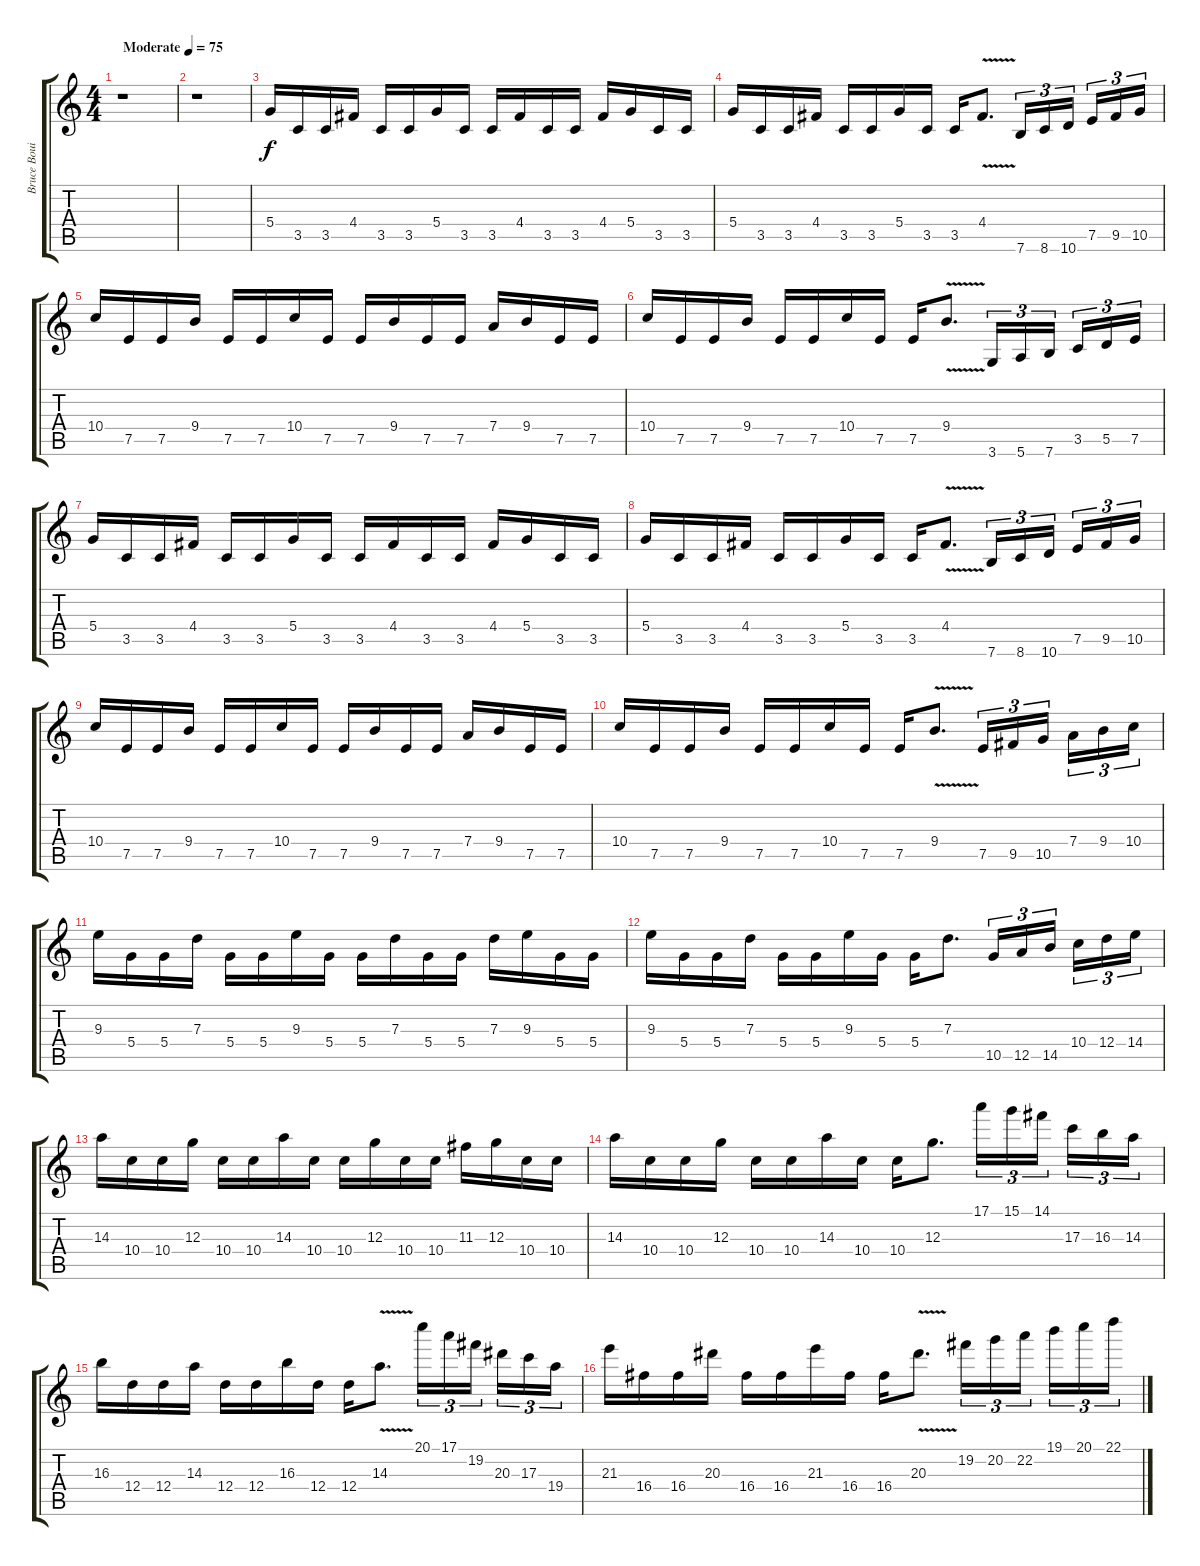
\track ("Bruce Bouilliet" "Bruce Boui") {instrument overdrivenguitar}
\staff {score tabs}
\tuning (E4 B3 G3 D3 A2 E2) {hide}
\ts (4 4)
\tempo (75 "Moderate")
\clef g2
\ks c
r.1{dy f instrument overdrivenguitar} |
r.1 |
5.4.16 3.5.16 3.5.16 4.4.16 3.5.16 3.5.16 5.4.16 3.5.16 3.5.16 4.4.16 3.5.16 3.5.16 4.4.16 5.4.16 3.5.16 3.5.16 |
5.4.16 3.5.16 3.5.16 4.4.16 3.5.16 3.5.16 5.4.16 3.5.16 3.5.16 4.4{v}.8{d} 7.6.16{tu (3 2)} 8.6.16{tu (3 2)} 10.6.16{tu (3 2)} 7.5.16{tu (3 2)} 9.5.16{tu (3 2)} 10.5.16{tu (3 2)} |
10.4.16 7.5.16 7.5.16 9.4.16 7.5.16 7.5.16 10.4.16 7.5.16 7.5.16 9.4.16 7.5.16 7.5.16 7.4.16 9.4.16 7.5.16 7.5.16 |
10.4.16 7.5.16 7.5.16 9.4.16 7.5.16 7.5.16 10.4.16 7.5.16 7.5.16 9.4{v}.8{d} 3.6.16{tu (3 2)} 5.6.16{tu (3 2)} 7.6.16{tu (3 2)} 3.5.16{tu (3 2)} 5.5.16{tu (3 2)} 7.5.16{tu (3 2)} |
5.4.16 3.5.16 3.5.16 4.4.16 3.5.16 3.5.16 5.4.16 3.5.16 3.5.16 4.4.16 3.5.16 3.5.16 4.4.16 5.4.16 3.5.16 3.5.16 |
5.4.16 3.5.16 3.5.16 4.4.16 3.5.16 3.5.16 5.4.16 3.5.16 3.5.16 4.4{v}.8{d} 7.6.16{tu (3 2)} 8.6.16{tu (3 2)} 10.6.16{tu (3 2)} 7.5.16{tu (3 2)} 9.5.16{tu (3 2)} 10.5.16{tu (3 2)} |
10.4.16 7.5.16 7.5.16 9.4.16 7.5.16 7.5.16 10.4.16 7.5.16 7.5.16 9.4.16 7.5.16 7.5.16 7.4.16 9.4.16 7.5.16 7.5.16 |
10.4.16 7.5.16 7.5.16 9.4.16 7.5.16 7.5.16 10.4.16 7.5.16 7.5.16 9.4{v}.8{d} 7.5.16{tu (3 2)} 9.5.16{tu (3 2)} 10.5.16{tu (3 2)} 7.4.16{tu (3 2)} 9.4.16{tu (3 2)} 10.4.16{tu (3 2)} |
9.3.16 5.4.16 5.4.16 7.3.16 5.4.16 5.4.16 9.3.16 5.4.16 5.4.16 7.3.16 5.4.16 5.4.16 7.3.16 9.3.16 5.4.16 5.4.16 |
9.3.16 5.4.16 5.4.16 7.3.16 5.4.16 5.4.16 9.3.16 5.4.16 5.4.16 7.3.8{d} 10.5.16{tu (3 2)} 12.5.16{tu (3 2)} 14.5.16{tu (3 2)} 10.4.16{tu (3 2)} 12.4.16{tu (3 2)} 14.4.16{tu (3 2)} |
14.3.16 10.4.16 10.4.16 12.3.16 10.4.16 10.4.16 14.3.16 10.4.16 10.4.16 12.3.16 10.4.16 10.4.16 11.3.16 12.3.16 10.4.16 10.4.16 |
14.3.16 10.4.16 10.4.16 12.3.16 10.4.16 10.4.16 14.3.16 10.4.16 10.4.16 12.3.8{d} 17.1.16{tu (3 2)} 15.1.16{tu (3 2)} 14.1.16{tu (3 2)} 17.3.16{tu (3 2)} 16.3.16{tu (3 2)} 14.3.16{tu (3 2)} |
16.3.16 12.4.16 12.4.16 14.3.16 12.4.16 12.4.16 16.3.16 12.4.16 12.4.16 14.3{v}.8{d} 20.1.16{tu (3 2)} 17.1.16{tu (3 2)} 19.2.16{tu (3 2)} 20.3.16{tu (3 2)} 17.3.16{tu (3 2)} 19.4.16{tu (3 2)} |
21.3.16 16.4.16 16.4.16 20.3.16 16.4.16 16.4.16 21.3.16 16.4.16 16.4.16 20.3{v}.8{d} 19.2.16{tu (3 2)} 20.2.16{tu (3 2)} 22.2.16{tu (3 2)} 19.1.16{tu (3 2)} 20.1.16{tu (3 2)} 22.1.16{tu (3 2)}
